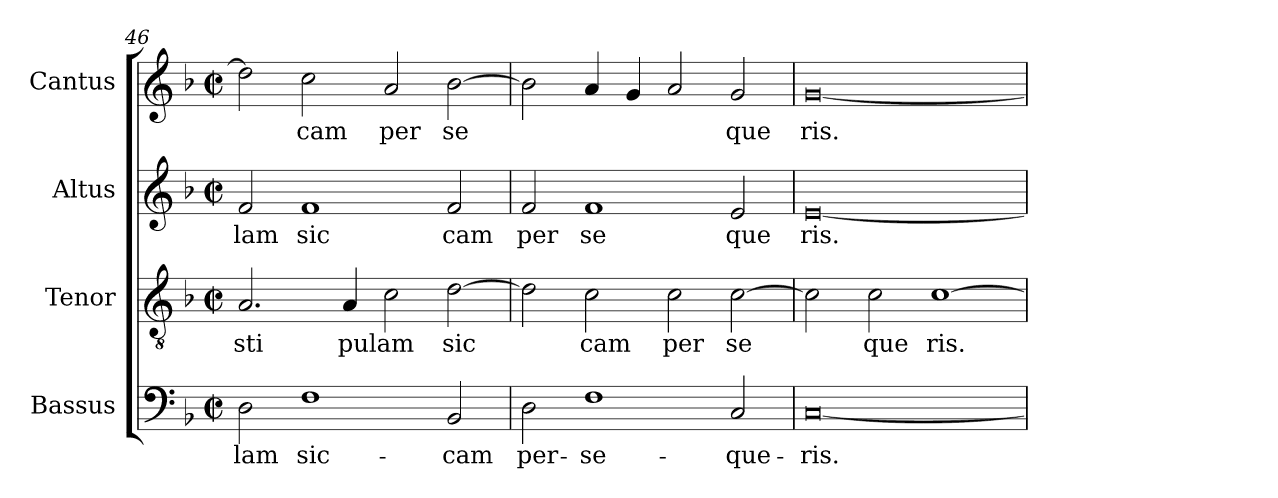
**kern	**text	**kern	**text	**kern	**text	**kern	**text
*part4	*part4	*part3	*part3	*part2	*part2	*part1	*part1
*staff4	*staff4	*staff3	*staff3	*staff2	*staff2	*staff1	*staff1
*I"Bassus	*	*I"Tenor	*	*I"Altus	*	*I"Cantus	*
*clefF4	*	*clefGv2	*	*clefG2	*	*clefG2	*
*k[b-]	*	*k[b-]	*	*k[b-]	*	*k[b-]	*
*F:	*	*F:	*	*F:	*	*F:	*
*M2/2	*	*M2/2	*	*M2/2	*	*M2/2	*
*met(c|)	*	*met(c|)	*	*met(c|)	*	*met(c|)	*
=46	=46	=46	=46	=46	=46	=46	=46
!	!LO:LY:b:cj	!	!LO:LY:b:cj	!	!LO:LY:b:cj	!	!
2D\	-lam	2.A/	sti	2f/	lam	2dd\]	.
!	!LO:LY:b:cj	!	!	!	!LO:LY:b:cj	!	!LO:LY:b:cj
1F	sic-	.	.	1f	sic	2cc\	cam
!	!	!	!LO:LY:b	!	!	!	!
.	.	4A/	pulam	.	.	.	.
!	!	!	!	!	!	!	!LO:LY:b:cj
.	.	2c\	.	.	.	2a/	per
!	!LO:LY:b:cj	!	!LO:LY:b	!	!LO:LY:b:cj	!	!LO:LY:b:cj
2BB-/	-cam	[>2d\	sic	2f/	cam	[>2b-\	se
=47	=47	=47	=47	=47	=47	=47	=47
!	!LO:LY:b:cj	!	!	!	!LO:LY:b:cj	!	!
2D\	per-	2d\]	.	2f/	per	2b-\]	.
!	!LO:LY:b:cj	!	!LO:LY:b:cj	!	!LO:LY:b:cj	!	!
1F	-se-	2c\	cam	1f	se	4a/	.
.	.	.	.	.	.	4g/	.
!	!	!	!LO:LY:b:cj	!	!	!	!
.	.	2c\	per	.	.	2a/	.
!	!LO:LY:b:cj	!	!LO:LY:b:cj	!	!LO:LY:b:cj	!	!LO:LY:b:cj
2C/	-que-	[>2c\	se	2e/	que	2g/	que
=48	=48	=48	=48	=48	=48	=48	=48
!	!LO:LY:b:cj	!	!	!	!LO:LY:b:cj	!	!LO:LY:b:cj
[<0C	-ris.	2c\]	.	[<0e	ris.	[<0g	ris.
!	!	!	!LO:LY:b:cj	!	!	!	!
.	.	2c\	que	.	.	.	.
!	!	!	!LO:LY:b:cj	!	!	!	!
.	.	[>1c	ris.	.	.	.	.
=	=	=	=	=	=	=	=
*-	*-	*-	*-	*-	*-	*-	*-
